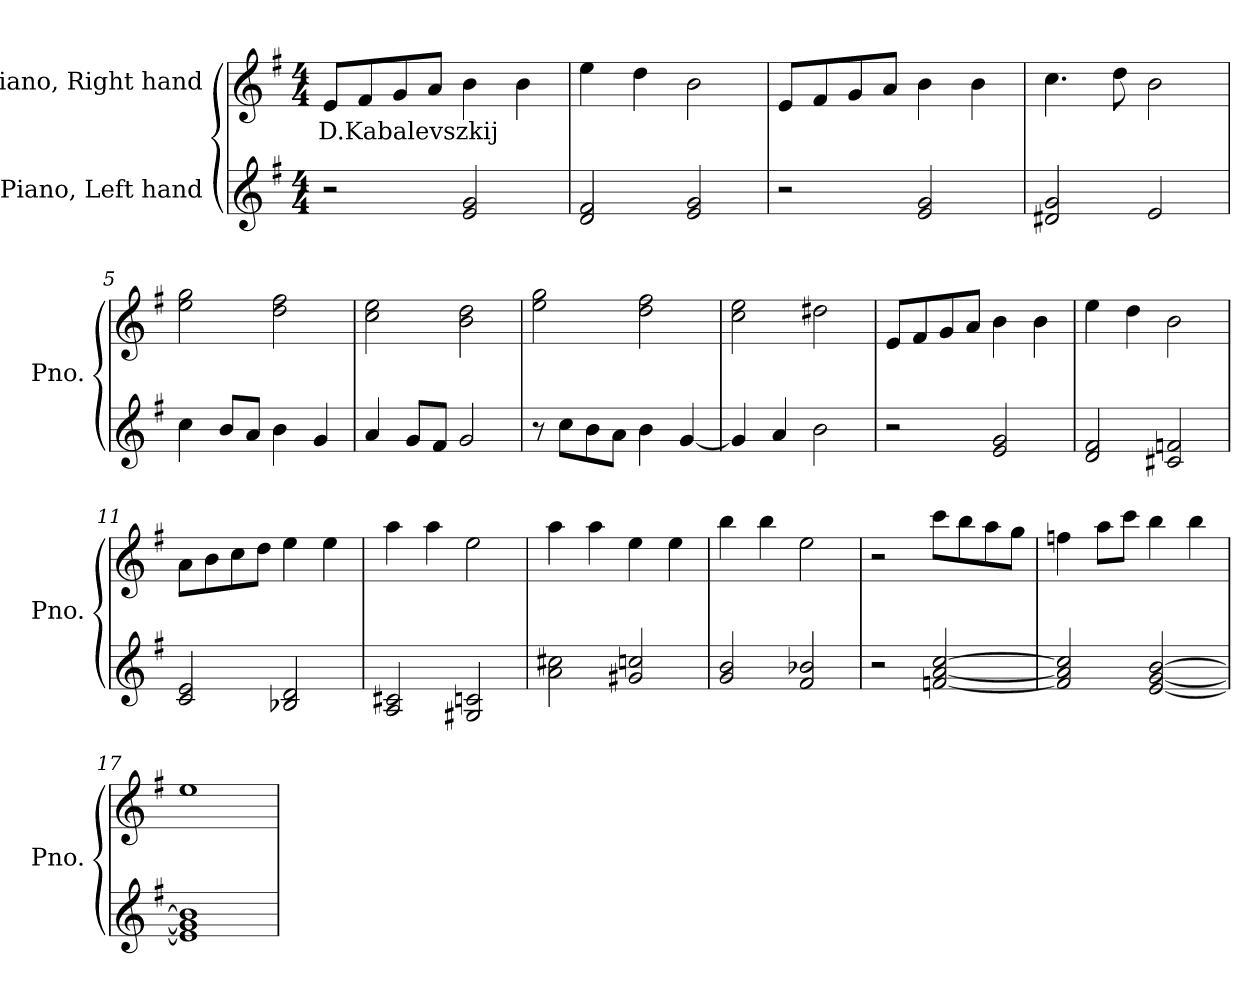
**kern	**kern	**text
*part2	*part1	*part1
*staff2	*staff1	*staff1
*I"Piano, Left hand	*I"Piano, Right hand	*
*I'Pno.	*I'Pno.	*
*clefG2	*clefG2	*
*k[f#]	*k[f#]	*
*M4/4	*M4/4	*
*MM120	*MM120	*
=1	=1	=1
!	!	!LO:LY:b
2r	8e/L	D.Kabalevszkij
.	8f#/	.
.	8g/	.
.	8a/J	.
2e/ 2g/	4b\	.
.	4b\	.
=2	=2	=2
2d/ 2f#/	4ee\	.
.	4dd\	.
2e/ 2g/	2b\	.
=3	=3	=3
2r	8e/L	.
.	8f#/	.
.	8g/	.
.	8a/J	.
2e/ 2g/	4b\	.
.	4b\	.
=4	=4	=4
2d#X/ 2g/	4.cc\	.
.	8dd\	.
2e/	2b\	.
=5	=5	=5
4cc\	2ee\ 2gg\	.
8b/L	.	.
8a/J	.	.
4b\	2dd\ 2ff#\	.
4g/	.	.
!!LO:LB:g=z
=6	=6	=6
4a/	2cc\ 2ee\	.
8g/L	.	.
8f#/J	.	.
2g/	2b\ 2dd\	.
=7	=7	=7
8r	2ee\ 2gg\	.
8cc\L	.	.
8b\	.	.
8a\J	.	.
4b\	2dd\ 2ff#\	.
[4g/	.	.
=8	=8	=8
4g/]	2cc\ 2ee\	.
4a/	.	.
2b\	2dd#X\	.
=9	=9	=9
2r	8e/L	.
.	8f#/	.
.	8g/	.
.	8a/J	.
2e/ 2g/	4b\	.
.	4b\	.
=10	=10	=10
2d/ 2f#/	4ee\	.
.	4dd\	.
2c#X/ 2fn/	2b\	.
=11	=11	=11
2c/ 2e/	8a\L	.
.	8b\	.
.	8cc\	.
.	8dd\J	.
2B-X/ 2d/	4ee\	.
.	4ee\	.
=12	=12	=12
2A/ 2c#X/	4aa\	.
.	4aa\	.
2G#X/ 2cn/	2ee\	.
!!LO:LB:g=z
=13	=13	=13
2a\ 2cc#X\	4aa\	.
.	4aa\	.
2g#X/ 2ccn/	4ee\	.
.	4ee\	.
=14	=14	=14
2g/ 2b/	4bb\	.
.	4bb\	.
2f#/ 2b-X/	2ee\	.
=15	=15	=15
2r	2r	.
[2fn/ [2a/ [2cc/	8ccc\L	.
.	8bb\	.
.	8aa\	.
.	8gg\J	.
=16	=16	=16
2f/] 2a/] 2cc/]	4ffn\	.
.	8aa\L	.
.	8ccc\J	.
[2e/ [2g/ [2b/	4bb\	.
.	4bb\	.
=17	=17	=17
1e] 1g] 1b]	1ee	.
=	=	=
*-	*-	*-
